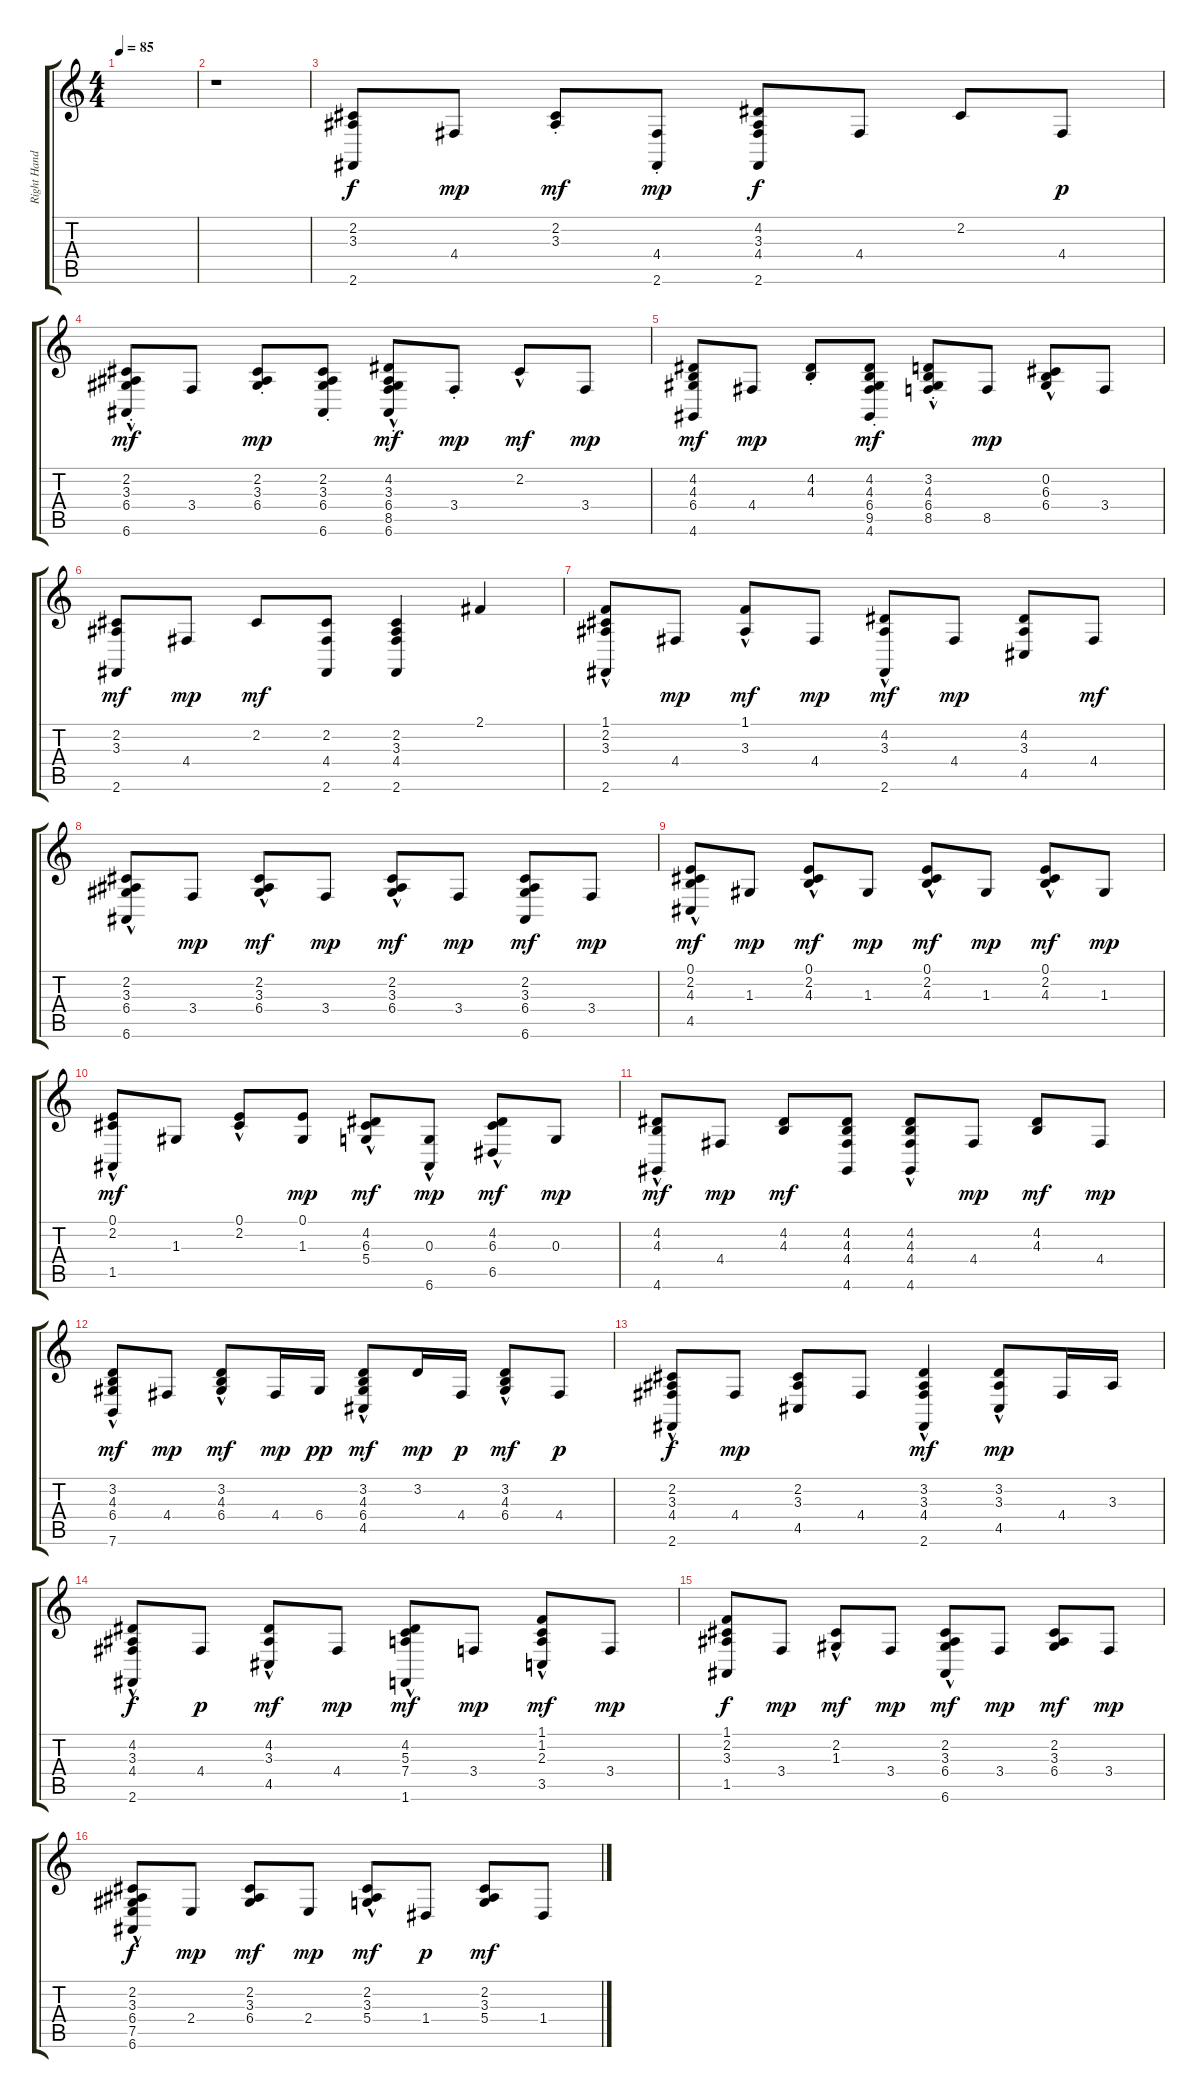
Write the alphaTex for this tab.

\track ("Right Hand" "Right Hand") {instrument acousticgrandpiano}
\staff {score tabs}
\tuning (E4 B3 G3 D3 A2 E2) {hide}
\ts (4 4)
\tempo 85
\clef g2
\ks c
|
r.1 |
(2.2 3.3 2.6).8 4.4.8{dy mp} (2.2{st} 3.3{st}).8{dy mf} (4.4{st} 2.6{st}).8{dy mp} (4.2 3.3 4.4 2.6).8{dy f} 4.4.8 2.2.8 4.4.8{dy p} |
(2.2{st} 3.3{hac st} 6.4{hac} 6.6).8{dy mf} 3.4.8 (2.2{st} 3.3{st} 6.4{st}).8{dy mp} (2.2{st} 3.3{st} 6.4{st} 6.6{st}).8 (4.2 3.3{hac} 6.4{hac} 8.5{st} 6.6).8{dy mf} 3.4{st}.8{dy mp} 2.2{hac}.8{dy mf} 3.4.8{dy mp} |
(4.2 4.3 6.4 4.6).8{dy mf} 4.4.8{dy mp} (4.2{st} 4.3{st}).8 (4.2{st} 4.3{st} 6.4{st} 9.5{st} 4.6{st}).8{dy mf} (3.2{st} 4.3{hac st} 6.4{hac st} 8.5).8 8.5.8{dy mp} (0.2 6.3 6.4{hac}).8 3.4.8 |
(2.2 3.3 2.6).8{dy mf} 4.4.8{dy mp} 2.2.8{dy mf} (2.2 4.4 2.6).8 (2.2 3.3 4.4 2.6).4 2.1.4 |
(1.1{hac} 2.2{hac} 3.3 2.6{hac}).8 4.4.8{dy mp} (1.1{hac} 3.3{hac}).8{dy mf} 4.4.8{dy mp} (4.2{hac} 3.3{hac} 2.6{hac}).8{dy mf} 4.4.8{dy mp} (4.2 3.3 4.5).8 4.4.8{dy mf} |
(2.2{hac} 3.3{hac} 6.4{hac} 6.6).8 3.4.8{dy mp} (2.2{hac} 3.3{hac} 6.4{hac}).8{dy mf} 3.4.8{dy mp} (2.2{hac} 3.3{hac} 6.4{hac}).8{dy mf} 3.4.8{dy mp} (2.2 3.3 6.4 6.6).8{dy mf} 3.4.8{dy mp} |
(0.1{hac} 2.2{hac} 4.3{hac} 4.5{hac}).8{dy mf} 1.3.8{dy mp} (0.1 2.2{hac} 4.3{hac}).8{dy mf} 1.3.8{dy mp} (0.1{hac} 2.2{hac} 4.3{hac}).8{dy mf} 1.3.8{dy mp} (0.1{hac} 2.2 4.3{hac}).8{dy mf} 1.3.8{dy mp} |
(0.1{hac} 2.2{hac} 1.5).8{dy mf} 1.3.8 (0.1{hac} 2.2{hac}).8 (0.1 1.3).8{dy mp} (4.2{hac} 6.3{hac} 5.4).8{dy mf} (0.3{hac} 6.6).8{dy mp} (4.2{hac} 6.3{hac} 6.5).8{dy mf} 0.3.8{dy mp} |
(4.2{hac} 4.3{hac} 4.6).8{dy mf} 4.4.8{dy mp} (4.2 4.3).8{dy mf} (4.2 4.3 4.4 4.6).8 (4.2{hac} 4.3{hac} 4.4 4.6).8 4.4.8{dy mp} (4.2 4.3).8{dy mf} 4.4.8{dy mp} |
(3.2{hac} 4.3{hac} 6.4 7.6).8{dy mf} 4.4.8{dy mp} (3.2 4.3{hac} 6.4{hac}).8{dy mf} 4.4.16{dy mp} 6.4.16{dy pp} (3.2 4.3{hac} 6.4{hac} 4.5).8{dy mf} 3.2.16{dy mp} 4.4.16{dy p} (3.2{hac} 4.3{hac} 6.4).8{dy mf} 4.4.8{dy p} |
(2.2 3.3 4.4{hac} 2.6).8{dy f} 4.4.8{dy mp} (2.2 3.3 4.5).8 4.4.8 (3.2 3.3{hac} 4.4{hac} 2.6{hac}).4{dy mf} (3.2 3.3 4.5{hac}).8{dy mp} 4.4.16 3.3.16 |
(4.2 3.3 4.4{hac} 2.6).8{dy f} 4.4.8{dy p} (4.2{hac} 3.3 4.5).8{dy mf} 4.4.8{dy mp} (4.2{hac} 5.3{hac} 7.4{hac} 1.6).8{dy mf} 3.4.8{dy mp} (1.1{hac} 1.2 2.3{hac} 3.5).8{dy mf} 3.4.8{dy mp} |
(1.1 2.2 3.3 1.5).8{dy f} 3.4.8{dy mp} (2.2{hac} 1.3{hac}).8{dy mf} 3.4.8{dy mp} (2.2{hac} 3.3{hac} 6.4{hac} 6.6{hac}).8{dy mf} 3.4.8{dy mp} (2.2 3.3 6.4).8{dy mf} 3.4.8{dy mp} |
(2.2 3.3 6.4 7.5{hac} 6.6).8{dy f} 2.4.8{dy mp} (2.2 3.3 6.4).8{dy mf} 2.4.8{dy mp} (2.2 3.3{hac} 5.4{hac}).8{dy mf} 1.4.8{dy p} (2.2 3.3 5.4).8{dy mf} 1.4.8
